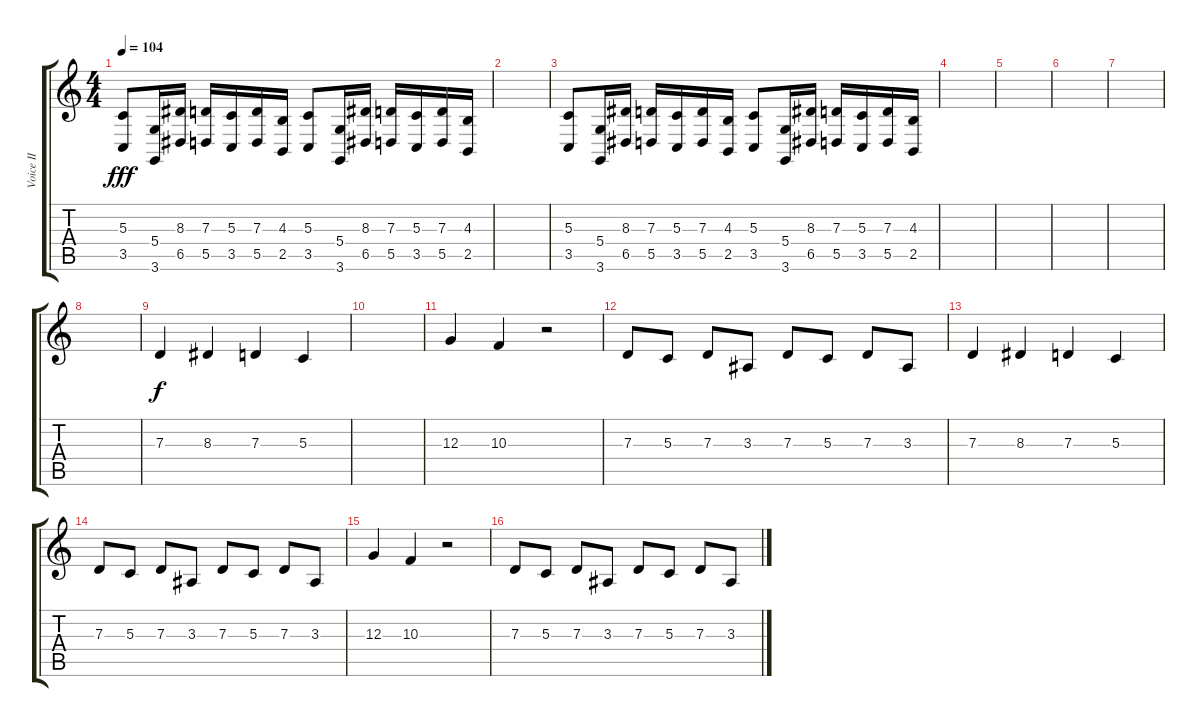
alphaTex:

\track ("Voice II" "Voice II") {instrument englishhorn}
\staff {score tabs}
\tuning (E4 B3 G3 D3 A2 E2) {hide}
\ts (4 4)
\tempo 104
\clef g2
\ks c
(5.3 3.5).8{dy fff} (5.4 3.6).16 (8.3 6.5).16 (7.3 5.5).16 (5.3 3.5).16 (7.3 5.5).16 (4.3 2.5).16 (5.3 3.5).8 (5.4 3.6).16 (8.3 6.5).16 (7.3 5.5).16 (5.3 3.5).16 (7.3 5.5).16 (4.3 2.5).16 |
|
(5.3 3.5).8 (5.4 3.6).16 (8.3 6.5).16 (7.3 5.5).16 (5.3 3.5).16 (7.3 5.5).16 (4.3 2.5).16 (5.3 3.5).8 (5.4 3.6).16 (8.3 6.5).16 (7.3 5.5).16 (5.3 3.5).16 (7.3 5.5).16 (4.3 2.5).16 |
|
|
|
|
|
7.3.4{dy f} 8.3.4 7.3.4 5.3.4 |
|
12.3.4 10.3.4 r.2 |
7.3.8 5.3.8 7.3.8 3.3.8 7.3.8 5.3.8 7.3.8 3.3.8 |
7.3.4 8.3.4 7.3.4 5.3.4 |
7.3.8 5.3.8 7.3.8 3.3.8 7.3.8 5.3.8 7.3.8 3.3.8 |
12.3.4 10.3.4 r.2 |
7.3.8 5.3.8 7.3.8 3.3.8 7.3.8 5.3.8 7.3.8 3.3.8
